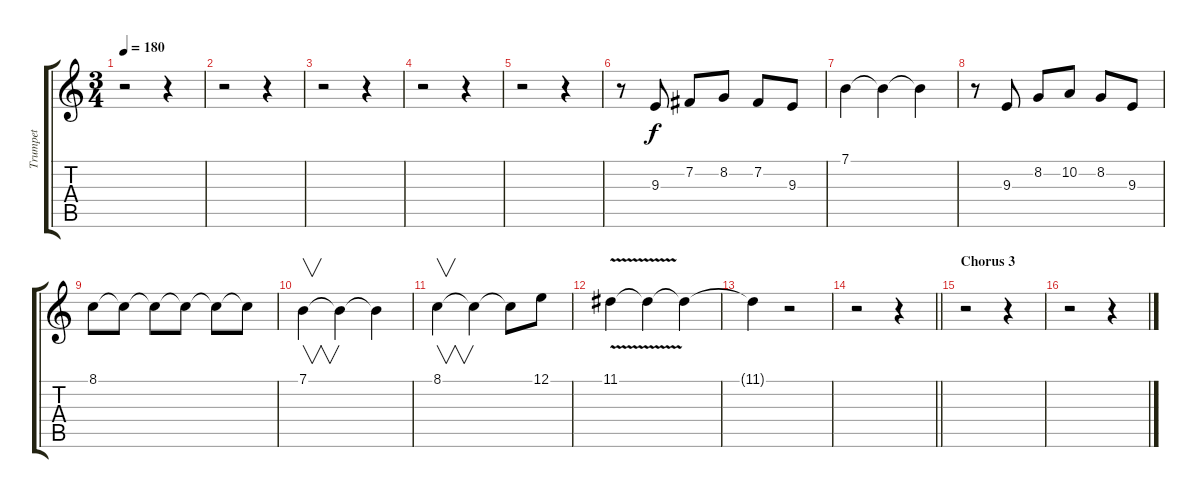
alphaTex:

\track ("Trumpet" "Trumpet") {instrument trumpet}
\staff {score tabs}
\tuning (E4 B3 G3 D3 A2 E2) {hide}
\ts (3 4)
\tempo 180
\clef g2
\ks c
r.2{dy f} r.4 |
r.2 r.4 |
r.2 r.4 |
r.2 r.4 |
r.2 r.4 |
r.8 9.3.8 7.2.8 8.2.8 7.2.8 9.3.8 |
7.1.4 7.1{t}.4 7.1{t}.4 |
r.8 9.3.8 8.2.8 10.2.8 8.2.8 9.3.8 |
8.1.8 8.1{t}.8 8.1{t}.8 8.1{t}.8 8.1{t}.8 8.1{t}.8 |
7.1.4{v} 7.1{t}.4 7.1{t}.4 |
8.1.4{v} 8.1{t}.4 8.1{t}.8 12.1.8 |
11.1{v}.4 11.1{t}.4 11.1{t}.4{volume 4} |
11.1{t}.4 r.2 |
\barLineRight lightlight
r.2 r.4 |
\section ("" "Chorus 3")
r.2 r.4 |
r.2 r.4
